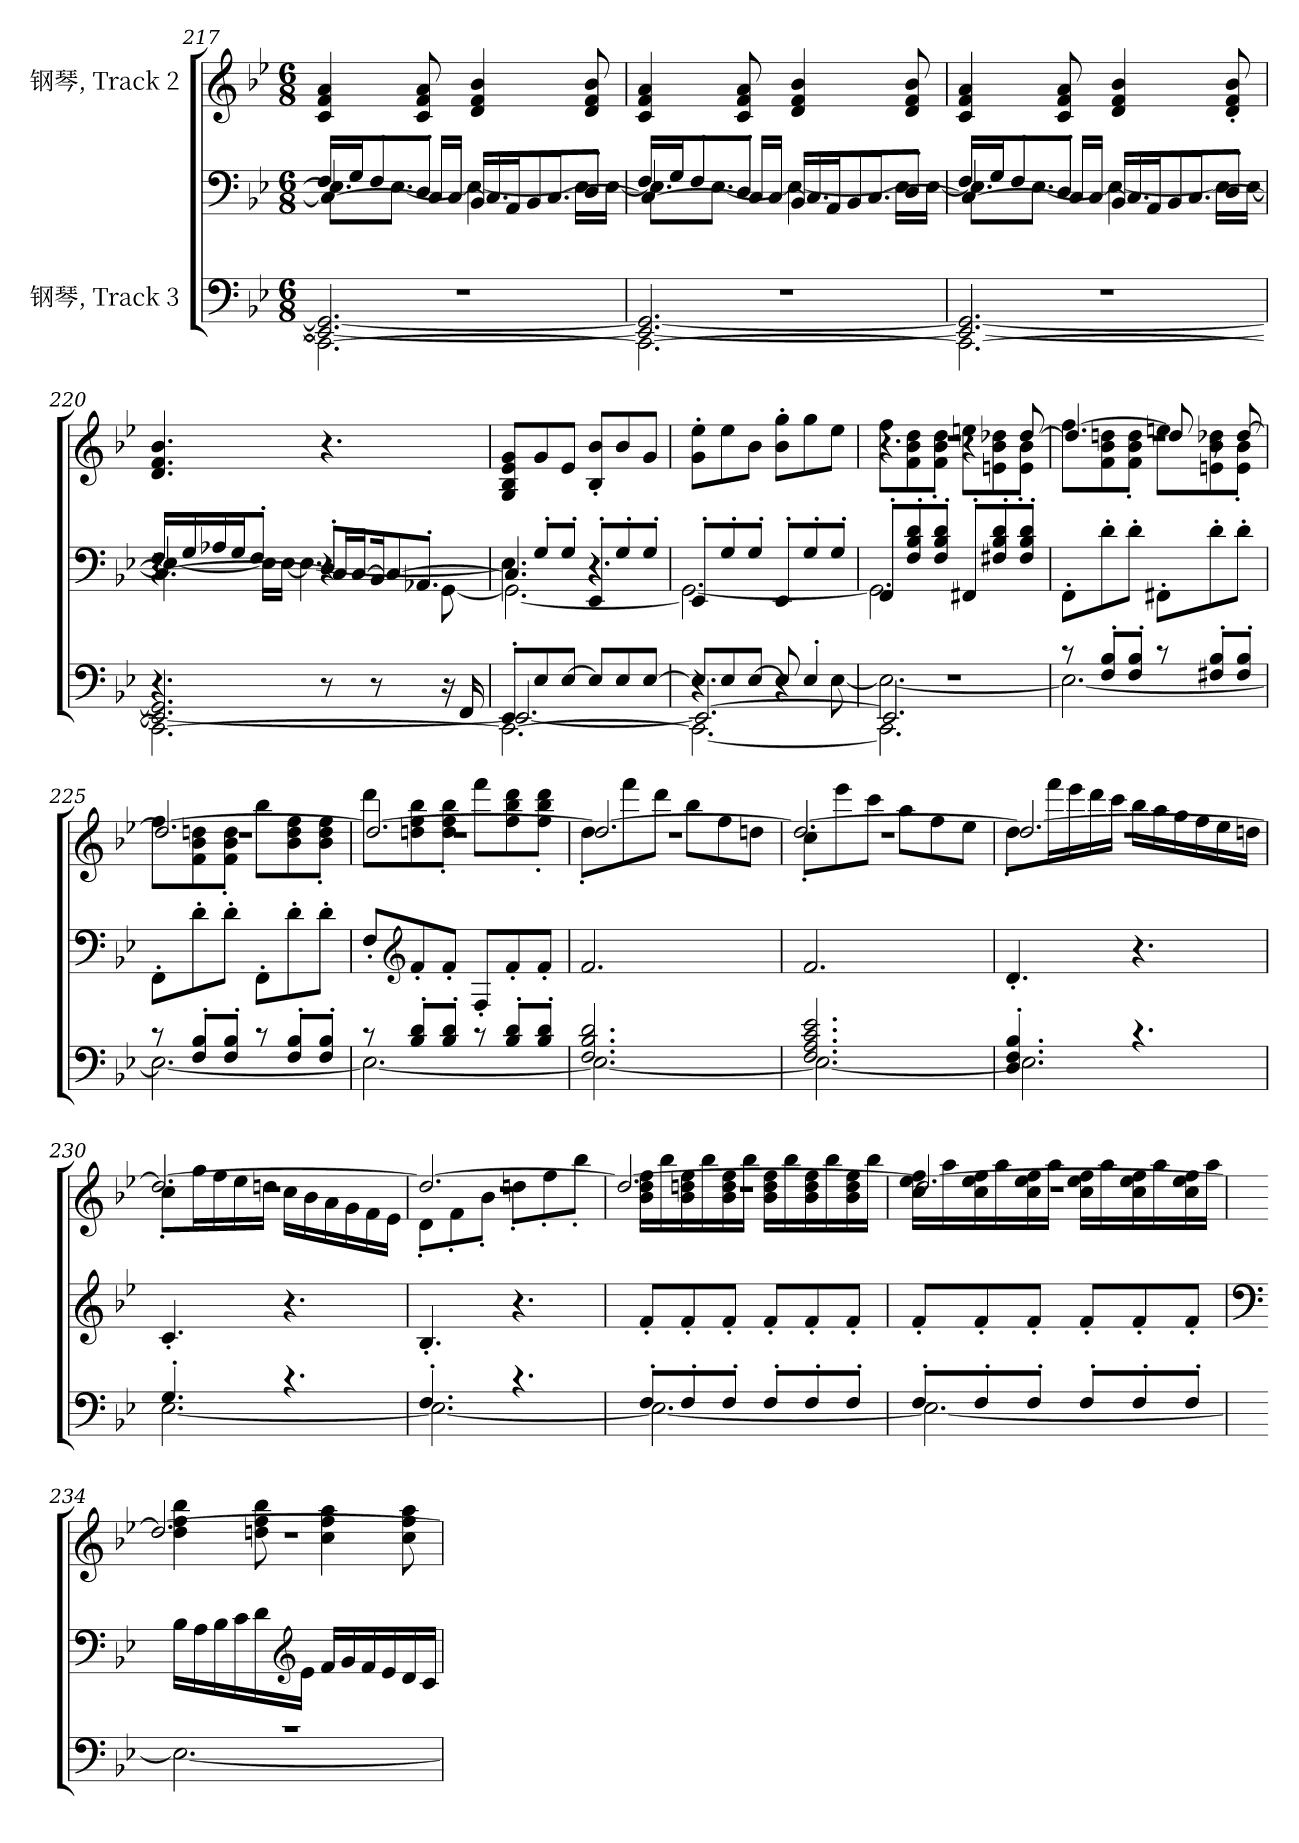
**kern	**kern	**kern
*part2	*part2	*part1
*staff3	*staff2	*staff1
*I"钢琴, Track 3	*	*I"钢琴, Track 2
*clefF4	*clefF4	*clefG2
*k[b-e-]	*k[b-e-]	*k[b-e-]
*M6/8	*M6/8	*M6/8
=217	=217	=217
*^	*^	*
*	*^	*	*^	*
2.r	2.EE/_ 2.GG/_	2.CC\_	16F/LL	8.E-\L]	4C/_	4c/ 4f/ 4a/
.	.	.	16G/J	.	.	.
.	.	.	8F'/	.	.	.
.	.	.	.	[8.E-\J	.	.
.	.	.	8D'/J	.	16C/LL]	8c/ 8f/ 8a/
.	.	.	.	.	[16C/JJ	.
.	.	.	16BB-/LL	4E-\_	8.C/L]	4d/ 4f/ 4b-/
.	.	.	16AA/J	.	.	.
.	.	.	8BB-'/	.	.	.
.	.	.	.	.	[8.C/J	.
.	.	.	8D'/J	16E-\LL]	.	8d/ 8f/ 8b-/
.	.	.	.	[16E-\JJ	.	.
!!LO:PB:g=z
=218	=218	=218	=218	=218	=218	=218
2.r	2.EE/_ 2.GG/_	2.CC\_	16F/LL	8.E-\L]	4C/_	4c/ 4f/ 4a/
.	.	.	16G/J	.	.	.
.	.	.	8F'/	.	.	.
.	.	.	.	[8.E-\J	.	.
.	.	.	8D'/J	.	16C/LL]	8c/ 8f/ 8a/
.	.	.	.	.	[16C/JJ	.
.	.	.	16BB-/LL	4E-\_	8.C/L]	4d/ 4f/ 4b-/
.	.	.	16AA/J	.	.	.
.	.	.	8BB-'/	.	.	.
.	.	.	.	.	[8.C/J	.
.	.	.	8D'/J	16E-\LL]	.	8d/ 8f/ 8b-/
.	.	.	.	[16E-\JJ	.	.
=219	=219	=219	=219	=219	=219	=219
2.r	2.EE/_ 2.GG/_	2.CC\_	16F/LL	8.E-\L]	4C/_	4c/ 4f/ 4a/
.	.	.	16G/J	.	.	.
.	.	.	8F'/	.	.	.
.	.	.	.	[8.E-\J	.	.
.	.	.	8D'/J	.	16C/LL]	8c/ 8f/ 8a/
.	.	.	.	.	[16C/JJ	.
.	.	.	16BB-/LL	4E-\_	8.C/L]	4d/ 4f/ 4b-/
.	.	.	16AA/J	.	.	.
.	.	.	8BB-'/	.	.	.
.	.	.	.	.	[8.C/J	.
.	.	.	8D'/J	16E-\LL]	.	8d/' 8f/' 8b-/'
.	.	.	.	[16E-\JJ	.	.
!!LO:LB:g=z
=220	=220	=220	=220	=220	=220	=220
*	*	*	*	*	*^	*
4.r	2.EE/_ 2.GG/]	2.CC\_	16F/LL	4E-\_	4.C/_	4.r	4.d/ 4.f/ 4.b-/
.	.	.	16G/	.	.	.	.
.	.	.	16A-X/	.	.	.	.
.	.	.	16G/J	.	.	.	.
.	.	.	8F'/J	16E-\LL]	.	.	.
.	.	.	.	[16E-\JJ	.	.	.
8r	.	.	8D'/L	4.E-\_	16C/LL]	4r	4.r
.	.	.	.	.	[16C/JJ	.	.
8r	.	.	16BB-/K	.	4C/_	.	.
.	.	.	8.AA-X'/J	.	.	.	.
16r	.	.	.	.	.	[8GG\	.
16FF/	.	.	.	.	.	.	.
=221	=221	=221	=221	=221	=221	=221	=221
8EE-'/L	2.EE/_	2.CC\_	8r	4.E-\]	4.C/]	2.GG\_	8G/ 8B-/ 8e-/ 8g/L
8E-/	.	.	8G'/L	.	.	.	8g/
[8E-/J	.	.	8G'/J	.	.	.	8e-/J
8E-/L]	.	.	8EE-'/L	4.r	4.r	.	8B-/' 8b-/'L
8E-/	.	.	8G'/	.	.	.	8b-/
[8E-/J	.	.	8G'/J	.	.	.	8g/J
*	*	*	*	*v	*v	*v	*
=222	=222	=222	=222	=222	=222
*	*	*^	*	*	*
8E-/L]	4.r	2.EE/_	2.CC\_	8EE-'/L	2.GG\_	8g\' 8ee-\'L
8E-/	.	.	.	8G'/	.	8ee-\
[8E-/J	.	.	.	8G'/J	.	8b-\J
8E-/]	4r	.	.	8EE-'/L	.	8b-\' 8gg\'L
4E-'/	.	.	.	8G'/	.	8gg\
.	[8E-\	.	.	8G'/J	.	8ee-\J
!!LO:LB:g=z
=223	=223	=223	=223	=223	=223	=223
*	*	*	*	*	*	*^
*	*	*	*	*	*	*	*^
2.r	2.E-\_	2.EE/]	2.CC\]	8FF'/L	2.GG\]	2.r	8ff\L	4.r
.	.	.	.	8F/' 8B-/' 8d/'	.	.	8f\ 8b-\ 8dd\	.
.	.	.	.	8F/' 8B-/' 8d/'J	.	.	8f\' 8b-\' 8dd\'J	.
.	.	.	.	8FF#X'/L	.	.	8een\L	4r
.	.	.	.	8F#X/' 8B-/' 8d/'	.	.	8en\ 8b-\ 8dd-X\	.
.	.	.	.	8F#/' 8B-/' 8d/'J	.	.	8e\' 8b-\'J	[8dd-/
*	*v	*v	*v	*	*	*	*	*
*	*	*v	*v	*	*	*
=224	=224	=224	=224	=224	=224
8r	2.E-\_	8FF'\L	2.r	8ff\L	4.dd-/_
8F/' 8B-/'L	.	8d'\	.	8f\ 8b-\ 8ddn\	.
8F/' 8B-/'J	.	8d'\J	.	8f\' 8b-\' 8dd\'J	.
8r	.	8FF#X'\L	.	8een\L	8dd-/]
8F#X/' 8B-/'L	.	8d'\	.	8en\ 8b-\ 8dd-X\	8r
8F#/' 8B-/'J	.	8d'\J	.	8e\' 8b-\'J	[8dd-/
=225	=225	=225	=225	=225	=225
8r	2.E-\_	8FF'\L	2.r	8ff\L	2.dd-/_
8F/' 8B-/'L	.	8d'\	.	8f\ 8b-\ 8ddn\	.
8F/' 8B-/'J	.	8d'\J	.	8f\' 8b-\' 8dd\'J	.
8r	.	8FF'\L	.	8bb-\L	.
8F/' 8B-/'L	.	8d'\	.	8b-\ 8dd\ 8ff\	.
8F/' 8B-/'J	.	8d'\J	.	8b-\' 8dd\' 8ff\'J	.
!!LO:LB:g=z	!!	!!
=226	=226	=226	=226	=226	=226
8r	2.E-\_	8F'/L	2.r	8ddd\L	2.dd-/_
*	*	*clefG2	*	*	*
8B-/' 8d/'L	.	8f'/	.	8ddn\ 8ff\ 8bb-\	.
8B-/' 8d/'J	.	8f'/J	.	8dd\' 8ff\' 8bb-\'J	.
8r	.	8F'/L	.	8fff\L	.
8B-/' 8d/'L	.	8f'/	.	8ff\ 8bb-\ 8ddd\	.
8B-/' 8d/'J	.	8f'/J	.	8ff\' 8bb-\' 8ddd\'J	.
=227	=227	=227	=227	=227	=227
2.F/ 2.B-/ 2.d/	2.E-\_	2.f/	2.r	8dd'\L	2.dd-/_
.	.	.	.	8fff\	.
.	.	.	.	8ddd\J	.
.	.	.	.	8bb-\L	.
.	.	.	.	8ff\	.
.	.	.	.	8ddn\J	.
=228	=228	=228	=228	=228	=228
2.F/ 2.A/ 2.c/ 2.e-/	2.E-\_	2.f/	2.r	8cc'\L	2.dd-/_
.	.	.	.	8eee-\	.
.	.	.	.	8ccc\J	.
.	.	.	.	8aa\L	.
.	.	.	.	8ff\	.
.	.	.	.	8ee-\J	.
!!LO:PB:g=z	!!	!!
=229	=229	=229	=229	=229	=229
4.D/' 4.F/' 4.B-/'	2.E-\]	4.d'/	2.r	8dd'\L	2.dd-/_
.	.	.	.	16fff\L	.
.	.	.	.	16eee-\	.
.	.	.	.	16ddd\	.
.	.	.	.	16ccc\JJ	.
4.r	.	4.r	.	16bb-\LL	.
.	.	.	.	16aa\	.
.	.	.	.	16gg\	.
.	.	.	.	16ff\	.
.	.	.	.	16ee-\	.
.	.	.	.	16ddn\JJ	.
=230	=230	=230	=230	=230	=230
4.G'/	[2.E-\	4.c'/	2.r	8cc'\L	2.dd-/_
.	.	.	.	16gg\L	.
.	.	.	.	16ff\	.
.	.	.	.	16ee-\	.
.	.	.	.	16ddn\JJ	.
4.r	.	4.r	.	16cc\LL	.
.	.	.	.	16b-\	.
.	.	.	.	16a\	.
.	.	.	.	16g\	.
.	.	.	.	16f\	.
.	.	.	.	16e-\JJ	.
=231	=231	=231	=231	=231	=231
4.F'/	2.E-\_	4.B-'/	2.r	8d'\L	2.dd-/_
.	.	.	.	8f'\	.
.	.	.	.	8b-'\J	.
4.r	.	4.r	.	8ddn'\L	.
.	.	.	.	8ff'\	.
.	.	.	.	8bb-'\J	.
!!LO:LB:g=z	!!	!!
=232	=232	=232	=232	=232	=232
8F'/L	2.E-\_	8f'/L	2.r	16b-\ 16dd\ 16ff\LL	2.dd-/_
.	.	.	.	16bb-\	.
8F'/	.	8f'/	.	16b-\ 16ddn\ 16ff\	.
.	.	.	.	16bb-\	.
8F'/J	.	8f'/J	.	16b-\ 16dd\ 16ff\	.
.	.	.	.	16bb-\JJ	.
8F'/L	.	8f'/L	.	16b-\ 16dd\ 16ff\LL	.
.	.	.	.	16bb-\	.
8F'/	.	8f'/	.	16b-\ 16dd\ 16ff\	.
.	.	.	.	16bb-\	.
8F'/J	.	8f'/J	.	16b-\ 16dd\ 16ff\	.
.	.	.	.	16bb-\JJ	.
=233	=233	=233	=233	=233	=233
8F'/L	2.E-\_	8f'/L	2.r	16cc\ 16ee-\ 16ff\LL	2.dd-/_
.	.	.	.	16aa\	.
8F'/	.	8f'/	.	16cc\ 16ee-\ 16ff\	.
.	.	.	.	16aa\	.
8F'/J	.	8f'/J	.	16cc\ 16ee-\ 16ff\	.
.	.	.	.	16aa\JJ	.
8F'/L	.	8f'/L	.	16cc\ 16ee-\ 16ff\LL	.
.	.	.	.	16aa\	.
8F'/	.	8f'/	.	16cc\ 16ee-\ 16ff\	.
.	.	.	.	16aa\	.
8F'/J	.	8f'/J	.	16cc\ 16ee-\ 16ff\	.
.	.	.	.	16aa\JJ	.
!!LO:LB:g=z	!!	!!
=234	=234	=234	=234	=234	=234
*	*	*clefF4	*	*	*
2.r	2.E-\_	16B-\LL	2.r	4dd\ 4ff\ 4bb-\	2.dd-/_
.	.	16A\	.	.	.
.	.	16B-\	.	.	.
.	.	16c\	.	.	.
.	.	16d\	.	8ddn\ 8ff\ 8bb-\	.
*	*	*clefG2	*	*	*
.	.	16e-\JJ	.	.	.
.	.	16f/LL	.	4cc\ 4ff\ 4aa\	.
.	.	16g/	.	.	.
.	.	16f/	.	.	.
.	.	16e-/	.	.	.
.	.	16d/	.	8cc\ 8ff\ 8aa\	.
.	.	16c/JJ	.	.	.
*v	*v	*	*v	*v	*v
=	=	=
*-	*-	*-
